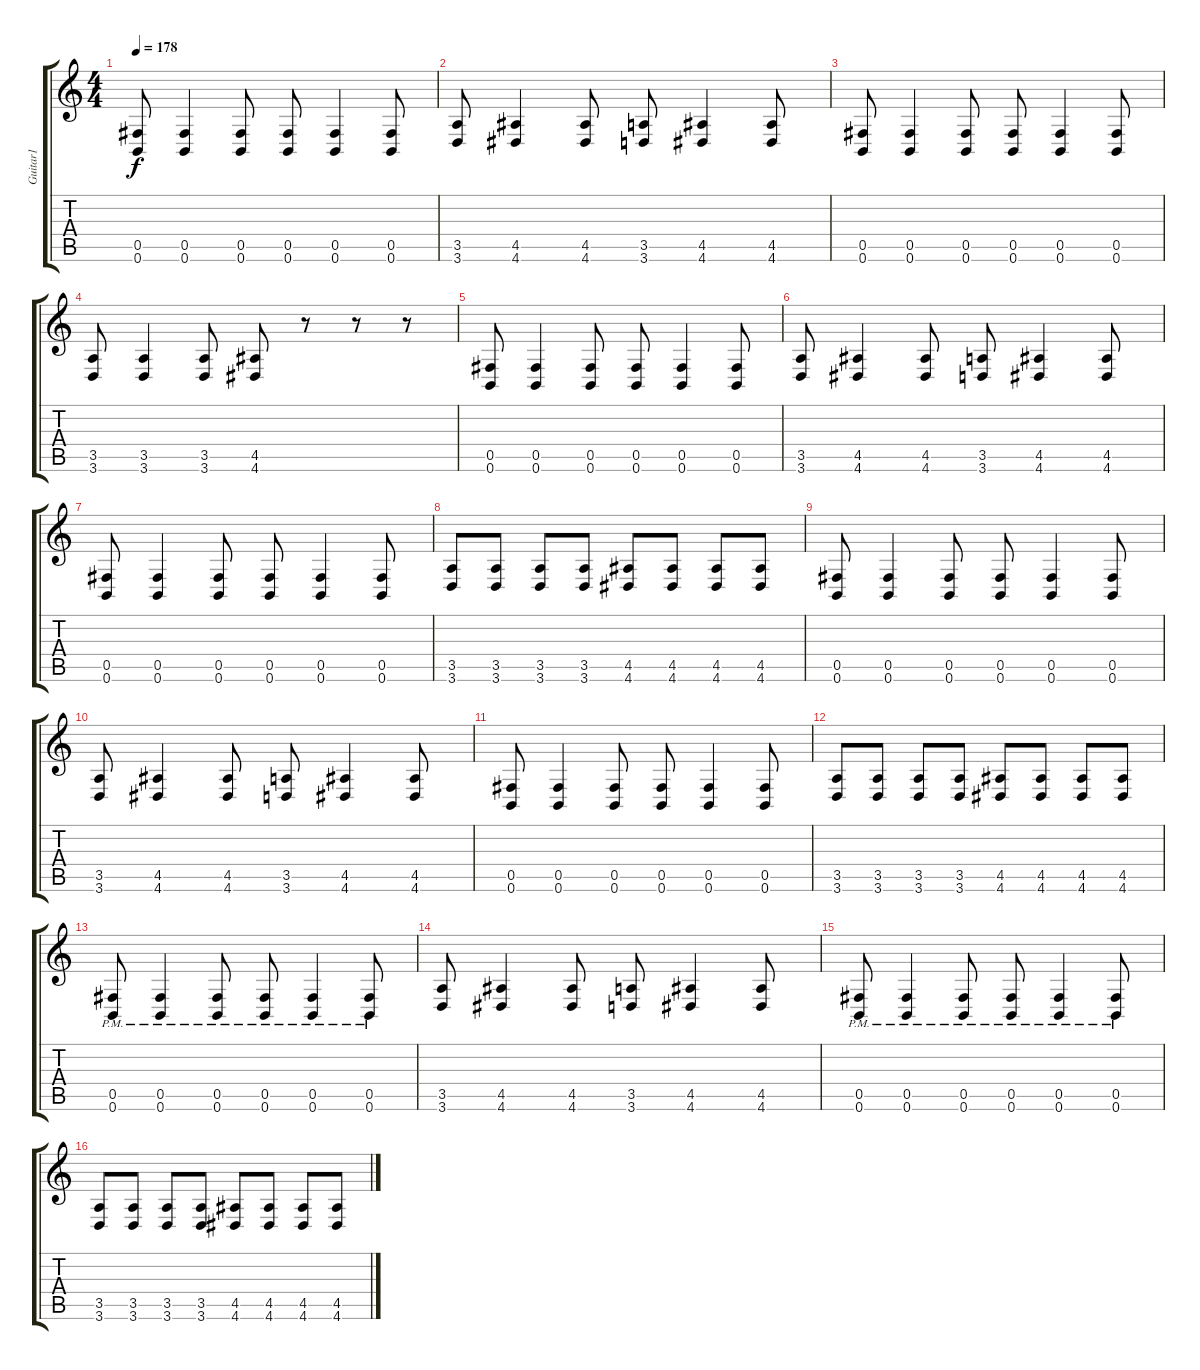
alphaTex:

\track ("Guitar1" "Guitar1") {instrument distortionguitar}
\staff {score tabs}
\tuning (Db4 Ab3 E3 B2 Gb2 B1) {hide}
\ts (4 4)
\tempo 178
\clef g2
\ks c
(0.5 0.6).8{dy f} (0.5 0.6).4 (0.5 0.6).8 (0.5 0.6).8 (0.5 0.6).4 (0.5 0.6).8 |
(3.5 3.6).8 (4.5 4.6).4 (4.5 4.6).8 (3.5 3.6).8 (4.5 4.6).4 (4.5 4.6).8 |
(0.5 0.6).8 (0.5 0.6).4 (0.5 0.6).8 (0.5 0.6).8 (0.5 0.6).4 (0.5 0.6).8 |
(3.5 3.6).8 (3.5 3.6).4 (3.5 3.6).8 (4.5 4.6).8 r.8 r.8 r.8 |
(0.5 0.6).8 (0.5 0.6).4 (0.5 0.6).8 (0.5 0.6).8 (0.5 0.6).4 (0.5 0.6).8 |
(3.5 3.6).8 (4.5 4.6).4 (4.5 4.6).8 (3.5 3.6).8 (4.5 4.6).4 (4.5 4.6).8 |
(0.5 0.6).8 (0.5 0.6).4 (0.5 0.6).8 (0.5 0.6).8 (0.5 0.6).4 (0.5 0.6).8 |
(3.5 3.6).8 (3.5 3.6).8 (3.5 3.6).8 (3.5 3.6).8 (4.5 4.6).8 (4.5 4.6).8 (4.5 4.6).8 (4.5 4.6).8 |
(0.5 0.6).8 (0.5 0.6).4 (0.5 0.6).8 (0.5 0.6).8 (0.5 0.6).4 (0.5 0.6).8 |
(3.5 3.6).8 (4.5 4.6).4 (4.5 4.6).8 (3.5 3.6).8 (4.5 4.6).4 (4.5 4.6).8 |
(0.5 0.6).8 (0.5 0.6).4 (0.5 0.6).8 (0.5 0.6).8 (0.5 0.6).4 (0.5 0.6).8 |
(3.5 3.6).8 (3.5 3.6).8 (3.5 3.6).8 (3.5 3.6).8 (4.5 4.6).8 (4.5 4.6).8 (4.5 4.6).8 (4.5 4.6).8 |
(0.5{pm} 0.6{pm}).8 (0.5{pm} 0.6{pm}).4 (0.5{pm} 0.6{pm}).8 (0.5{pm} 0.6{pm}).8 (0.5{pm} 0.6{pm}).4 (0.5{pm} 0.6{pm}).8 |
(3.5 3.6).8 (4.5 4.6).4 (4.5 4.6).8 (3.5 3.6).8 (4.5 4.6).4 (4.5 4.6).8 |
(0.5{pm} 0.6{pm}).8 (0.5{pm} 0.6{pm}).4 (0.5{pm} 0.6{pm}).8 (0.5{pm} 0.6{pm}).8 (0.5{pm} 0.6{pm}).4 (0.5{pm} 0.6{pm}).8 |
(3.5 3.6).8 (3.5 3.6).8 (3.5 3.6).8 (3.5 3.6).8 (4.5 4.6).8 (4.5 4.6).8 (4.5 4.6).8 (4.5 4.6).8
